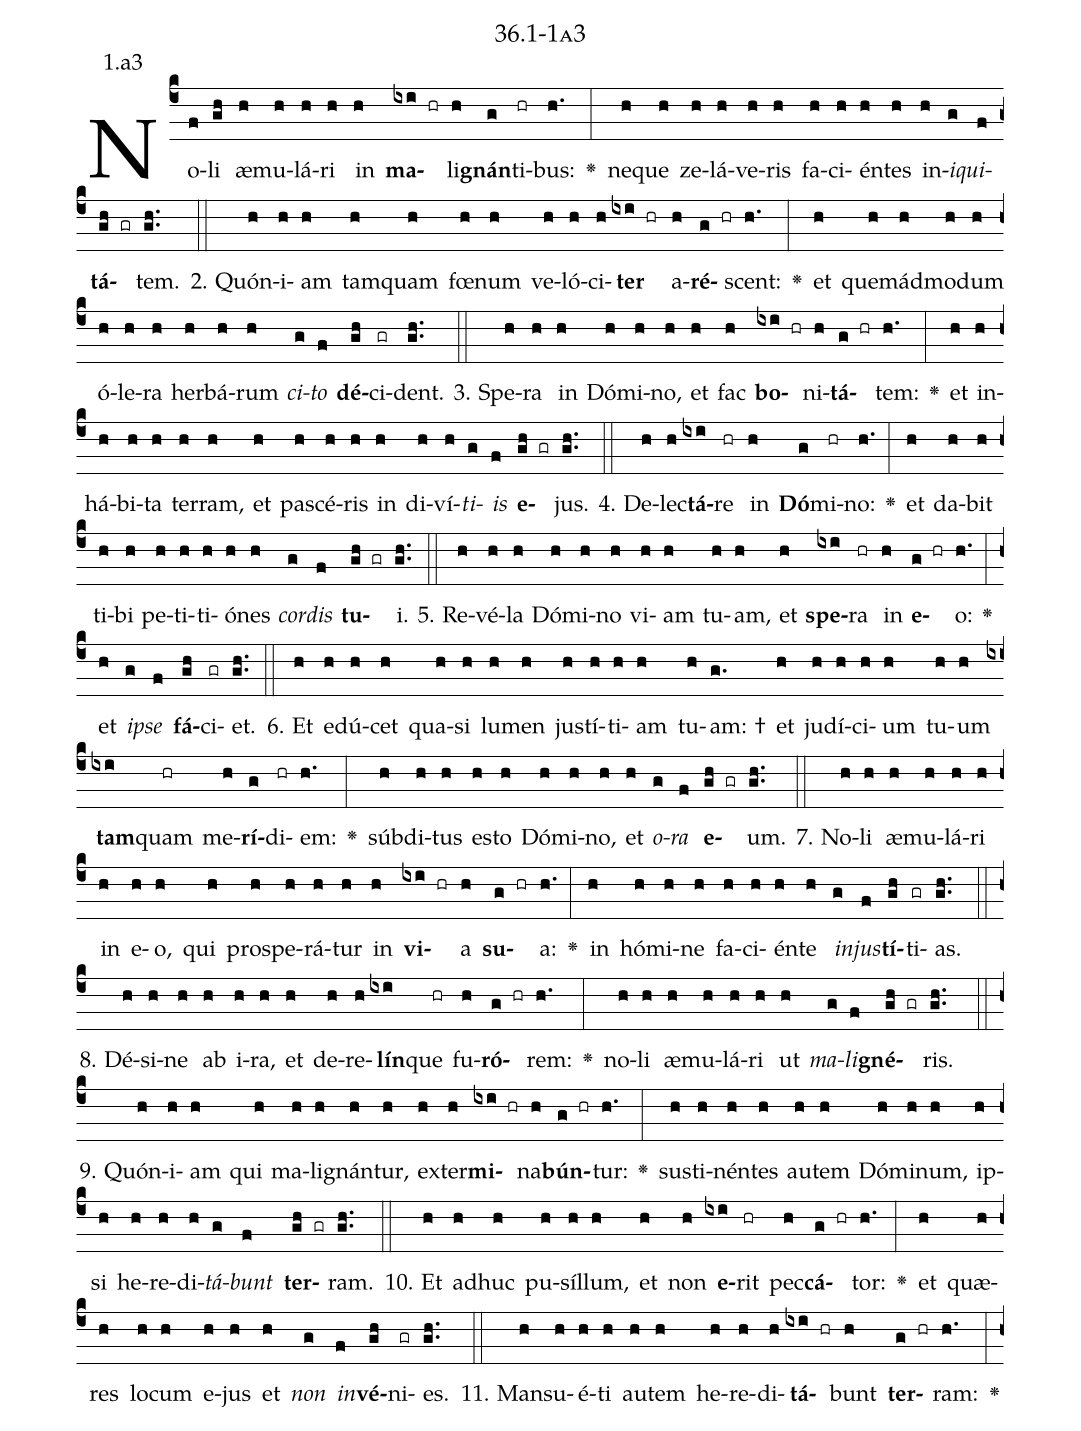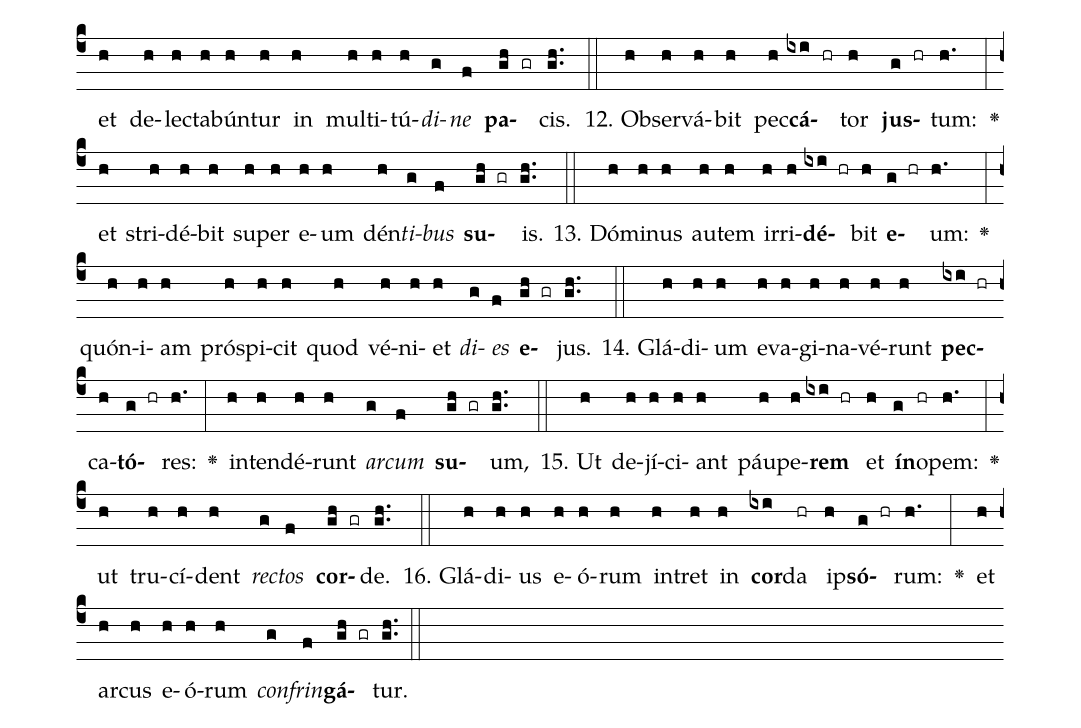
name: 36.1-1a3;
annotation: 1.a3;
%%
(c4)No(f)li(gh) æ(h)mu(h)lá(h)ri(h) in(h) <b>ma</b>(ixi hr)li(h)<b>gnán</b>(g)ti(hr)bus:(h.) <v>\greheightstar</v>(:) ne(h)que(h) ze(h)lá(h)ve(h)ris(h) fa(h)ci(h)én(h)tes(h) in(h)<i>i</i>(g)<i>qui</i>(f)<b>tá</b>(gh gr)tem.(gh..) (::)
2. Quón(h)i(h)am(h) tam(h)quam(h) fœ(h)num(h) ve(h)ló(h)ci(h)<b>ter</b>(ixi hr) a(h)<b>ré</b>(g hr)scent:(h.) <v>\greheightstar</v>(:) et(h) quem(h)ád(h)mo(h)dum(h) ó(h)le(h)ra(h) her(h)bá(h)rum(h) <i>ci</i>(g)<i>to</i>(f) <b>dé</b>(gh)ci(gr)dent.(gh..) (::)
3. Spe(h)ra(h) in(h) Dó(h)mi(h)no,(h) et(h) fac(h) <b>bo</b>(ixi hr)ni(h)<b>tá</b>(g hr)tem:(h.) <v>\greheightstar</v>(:) et(h) in(h)há(h)bi(h)ta(h) ter(h)ram,(h) et(h) pa(h)scé(h)ris(h) in(h) di(h)ví(h)<i>ti</i>(g)<i>is</i>(f) <b>e</b>(gh gr)jus.(gh..) (::)
4. De(h)lec(h)<b>tá</b>(ixi)re(hr) in(h) <b>Dó</b>(g)mi(hr)no:(h.) <v>\greheightstar</v>(:) et(h) da(h)bit(h) ti(h)bi(h) pe(h)ti(h)ti(h)ó(h)nes(h) <i>cor</i>(g)<i>dis</i>(f) <b>tu</b>(gh gr)i.(gh..) (::)
5. Re(h)vé(h)la(h) Dó(h)mi(h)no(h) vi(h)am(h) tu(h)am,(h) et(h) <b>spe</b>(ixi)ra(hr) in(h) <b>e</b>(g hr)o:(h.) <v>\greheightstar</v>(:) et(h) <i>ip</i>(g)<i>se</i>(f) <b>fá</b>(gh)ci(gr)et.(gh..) (::)
6. Et(h) e(h)dú(h)cet(h) qua(h)si(h) lu(h)men(h) jus(h)tí(h)ti(h)am(h) tu(h)am: †(g.) et(h) ju(h)dí(h)ci(h)um(h) tu(h)um(h) <b>tam</b>(ixi)quam(hr) me(h)<b>rí</b>(g)di(hr)em:(h.) <v>\greheightstar</v>(:) súb(h)di(h)tus(h) es(h)to(h) Dó(h)mi(h)no,(h) et(h) <i>o</i>(g)<i>ra</i>(f) <b>e</b>(gh gr)um.(gh..) (::)
7. No(h)li(h) æ(h)mu(h)lá(h)ri(h) in(h) e(h)o,(h) qui(h) pro(h)spe(h)rá(h)tur(h) in(h) <b>vi</b>(ixi hr)a(h) <b>su</b>(g hr)a:(h.) <v>\greheightstar</v>(:) in(h) hó(h)mi(h)ne(h) fa(h)ci(h)én(h)te(h) <i>in</i>(g)<i>jus</i>(f)<b>tí</b>(gh)ti(gr)as.(gh..) (::)
8. Dé(h)si(h)ne(h) ab(h) i(h)ra,(h) et(h) de(h)re(h)<b>lín</b>(ixi)que(hr) fu(h)<b>ró</b>(g hr)rem:(h.) <v>\greheightstar</v>(:) no(h)li(h) æ(h)mu(h)lá(h)ri(h) ut(h) <i>ma</i>(g)<i>li</i>(f)<b>gné</b>(gh gr)ris.(gh..) (::)
9. Quón(h)i(h)am(h) qui(h) ma(h)li(h)gnán(h)tur,(h) ex(h)ter(h)<b>mi</b>(ixi hr)na(h)<b>bún</b>(g hr)tur:(h.) <v>\greheightstar</v>(:) sus(h)ti(h)nén(h)tes(h) au(h)tem(h) Dó(h)mi(h)num,(h) ip(h)si(h) he(h)re(h)di(h)<i>tá</i>(g)<i>bunt</i>(f) <b>ter</b>(gh gr)ram.(gh..) (::)
10. Et(h) ad(h)huc(h) pu(h)síl(h)lum,(h) et(h) non(h) <b>e</b>(ixi)rit(hr) pec(h)<b>cá</b>(g hr)tor:(h.) <v>\greheightstar</v>(:) et(h) quæ(h)res(h) lo(h)cum(h) e(h)jus(h) et(h) <i>non</i>(g) <i>in</i>(f)<b>vé</b>(gh)ni(gr)es.(gh..) (::)
11. Man(h)su(h)é(h)ti(h) au(h)tem(h) he(h)re(h)di(h)<b>tá</b>(ixi hr)bunt(h) <b>ter</b>(g hr)ram:(h.) <v>\greheightstar</v>(:) et(h) de(h)lec(h)ta(h)bún(h)tur(h) in(h) mul(h)ti(h)tú(h)<i>di</i>(g)<i>ne</i>(f) <b>pa</b>(gh gr)cis.(gh..) (::)
12. Ob(h)ser(h)vá(h)bit(h) pec(h)<b>cá</b>(ixi hr)tor(h) <b>jus</b>(g hr)tum:(h.) <v>\greheightstar</v>(:) et(h) stri(h)dé(h)bit(h) su(h)per(h) e(h)um(h) dén(h)<i>ti</i>(g)<i>bus</i>(f) <b>su</b>(gh gr)is.(gh..) (::)
13. Dó(h)mi(h)nus(h) au(h)tem(h) ir(h)ri(h)<b>dé</b>(ixi hr)bit(h) <b>e</b>(g hr)um:(h.) <v>\greheightstar</v>(:) quón(h)i(h)am(h) pró(h)spi(h)cit(h) quod(h) vé(h)ni(h)et(h) <i>di</i>(g)<i>es</i>(f) <b>e</b>(gh gr)jus.(gh..) (::)
14. Glá(h)di(h)um(h) e(h)va(h)gi(h)na(h)vé(h)runt(h) <b>pec</b>(ixi hr)ca(h)<b>tó</b>(g hr)res:(h.) <v>\greheightstar</v>(:) in(h)ten(h)dé(h)runt(h) <i>ar</i>(g)<i>cum</i>(f) <b>su</b>(gh gr)um,(gh..) (::)
15. Ut(h) de(h)jí(h)ci(h)ant(h) páu(h)pe(h)<b>rem</b>(ixi hr) et(h) <b>ín</b>(g)o(hr)pem:(h.) <v>\greheightstar</v>(:) ut(h) tru(h)cí(h)dent(h) <i>rec</i>(g)<i>tos</i>(f) <b>cor</b>(gh gr)de.(gh..) (::)
16. Glá(h)di(h)us(h) e(h)ó(h)rum(h) in(h)tret(h) in(h) <b>cor</b>(ixi)da(hr) ip(h)<b>só</b>(g hr)rum:(h.) <v>\greheightstar</v>(:) et(h) ar(h)cus(h) e(h)ó(h)rum(h) <i>con</i>(g)<i>frin</i>(f)<b>gá</b>(gh gr)tur.(gh..) (::)
